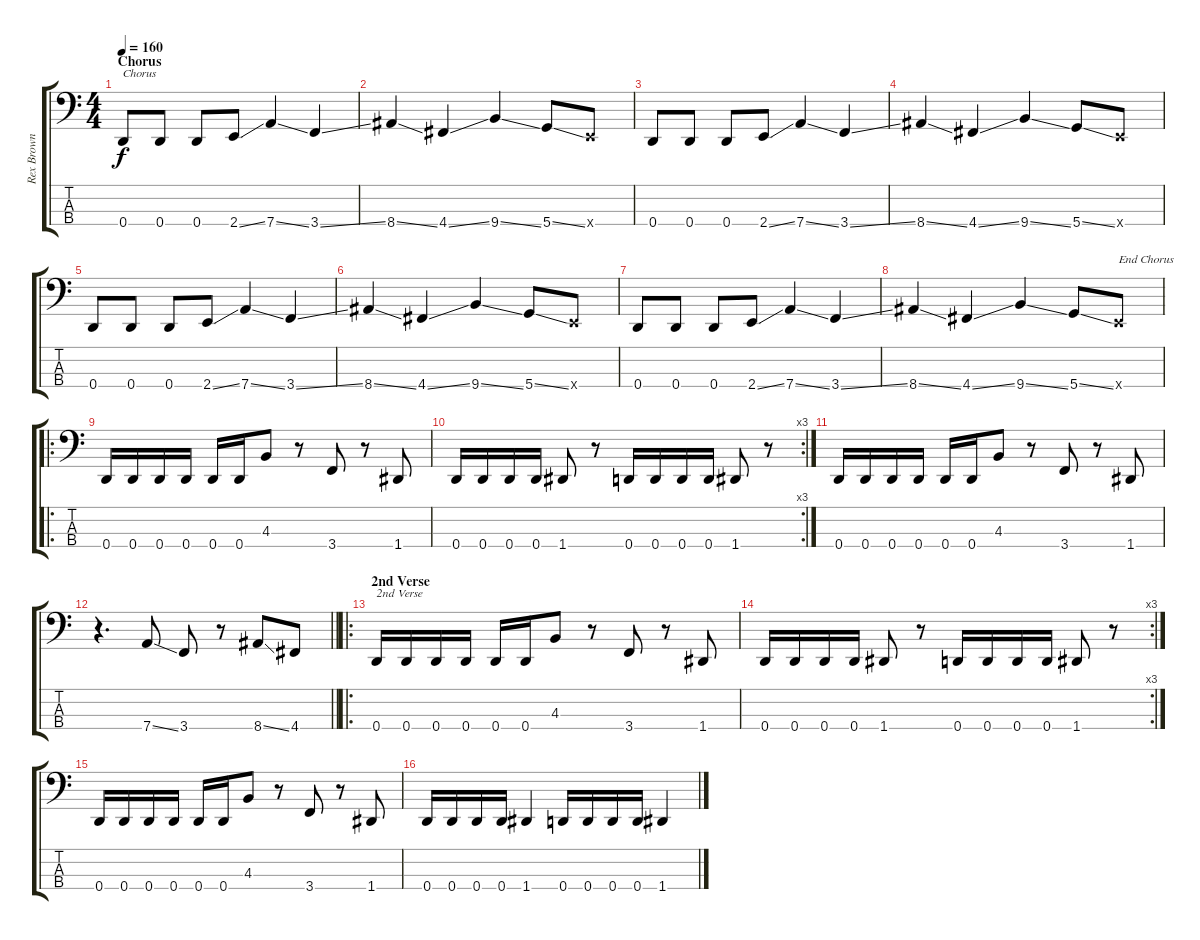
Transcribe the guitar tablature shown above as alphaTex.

\track ("Rex Brown" "Rex Brown") {instrument electricbasspick}
\staff {score tabs}
\tuning (F2 C2 G1 D1) {hide}
\ts (4 4)
\section ("" "Chorus")
\tempo 160
\clef f4
\ks c
0.4.8{txt "Chorus" dy f} 0.4.8 0.4.8 2.4{ss}.8 7.4{ss}.4 3.4{ss}.4 |
8.4{ss}.4 4.4{ss}.4 9.4{ss}.4 5.4{ss}.8 2.4{x}.8 |
0.4.8 0.4.8 0.4.8 2.4{ss}.8 7.4{ss}.4 3.4{ss}.4 |
8.4{ss}.4 4.4{ss}.4 9.4{ss}.4 5.4{ss}.8 2.4{x}.8 |
0.4.8 0.4.8 0.4.8 2.4{ss}.8 7.4{ss}.4 3.4{ss}.4 |
8.4{ss}.4 4.4{ss}.4 9.4{ss}.4 5.4{ss}.8 2.4{x}.8 |
0.4.8 0.4.8 0.4.8 2.4{ss}.8 7.4{ss}.4 3.4{ss}.4 |
8.4{ss}.4 4.4{ss}.4 9.4{ss}.4 5.4{ss}.8 2.4{x}.8{txt "End Chorus"} |
\ro
0.4.16 0.4.16 0.4.16 0.4.16 0.4.16 0.4.16 4.3.8 r.8 3.4.8 r.8 1.4.8 |
\rc 3
0.4.16 0.4.16 0.4.16 0.4.16 1.4.8 r.8 0.4.16 0.4.16 0.4.16 0.4.16 1.4.8 r.8 |
0.4.16 0.4.16 0.4.16 0.4.16 0.4.16 0.4.16 4.3.8 r.8 3.4.8 r.8 1.4.8 |
\barLineRight lightlight
r.4{d} 7.4{ss}.8 3.4.8 r.8 8.4{ss}.8 4.4.8 |
\ro
\section ("" "2nd Verse")
0.4.16{txt "2nd Verse"} 0.4.16 0.4.16 0.4.16 0.4.16 0.4.16 4.3.8 r.8 3.4.8 r.8 1.4.8 |
\rc 3
0.4.16 0.4.16 0.4.16 0.4.16 1.4.8 r.8 0.4.16 0.4.16 0.4.16 0.4.16 1.4.8 r.8 |
0.4.16 0.4.16 0.4.16 0.4.16 0.4.16 0.4.16 4.3.8 r.8 3.4.8 r.8 1.4.8 |
0.4.16 0.4.16 0.4.16 0.4.16 1.4.4 0.4.16 0.4.16 0.4.16 0.4.16 1.4.4
